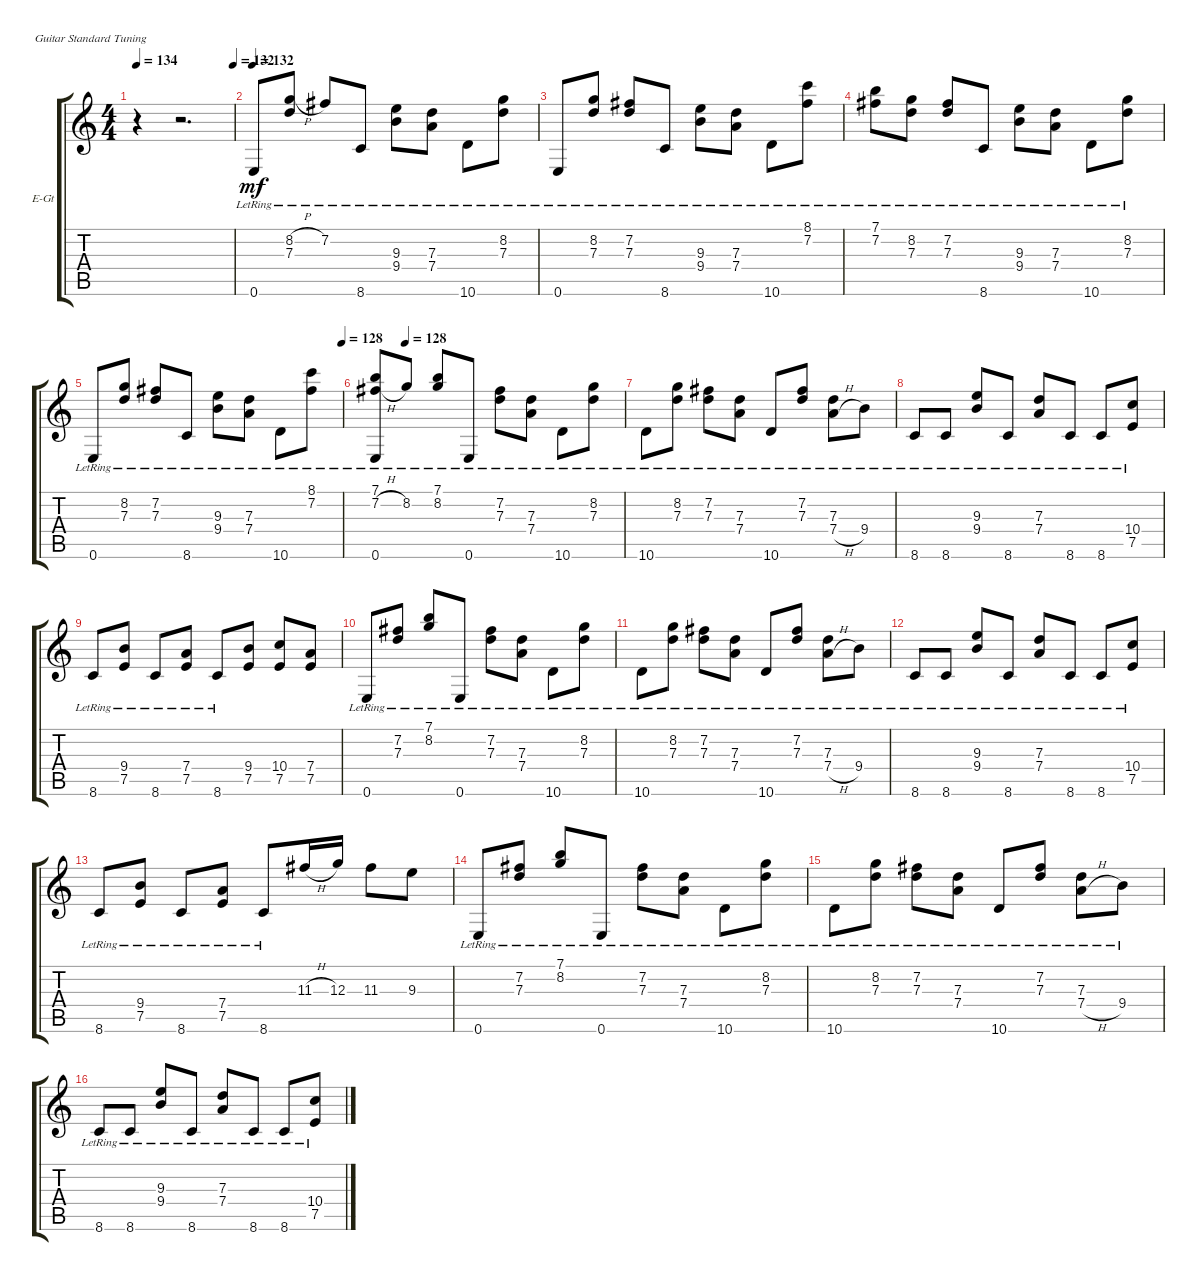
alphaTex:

\bracketExtendMode groupsimilarinstruments
\firstSystemTrackNameOrientation horizontal
\otherSystemsTrackNameOrientation horizontal
\track ("Gtr. III - Paul Masvidal (Clean Tone)" "E-Gt") {instrument electricguitarjazz}
\staff {score tabs}
\tuning (E4 B3 G3 D3 A2 E2)
\ts (4 4)
\tempo 134
\tempo (132 1)
\clef g2
\ks c
r.4{dy mf} r.2{d} |
\tempo 132
0.6{lr}.8 (8.2{h lr} 7.3{lr}).8 7.2{lr}.8 8.6{lr}.8 (9.3{lr} 9.4{lr}).8 (7.3{lr} 7.4{lr}).8 10.6{lr}.8 (8.2{lr} 7.3{lr}).8 |
0.6{lr}.8 (8.2{lr} 7.3{lr}).8 (7.2{lr} 7.3{lr}).8 8.6{lr}.8 (9.3{lr} 9.4{lr}).8 (7.3{lr} 7.4{lr}).8 10.6{lr}.8 (8.1{lr} 7.2{lr}).8 |
(7.1{lr} 7.2{lr}).8 (8.2{lr} 7.3{lr}).8 (7.2{lr} 7.3{lr}).8 8.6{lr}.8 (9.3{lr} 9.4{lr}).8 (7.3{lr} 7.4{lr}).8 10.6{lr}.8 (8.2{lr} 7.3{lr}).8 |
\tempo (128 1)
0.6{lr}.8 (8.2{lr} 7.3{lr}).8 (7.2{lr} 7.3{lr}).8 8.6{lr}.8 (9.3{lr} 9.4{lr}).8 (7.3{lr} 7.4{lr}).8 10.6{lr}.8 (8.1{lr} 7.2{lr}).8 |
\tempo (128 0.125)
(7.1{lr} 7.2{h lr} 0.6{lr}).8 8.2{lr}.8 (7.1{lr} 8.2{lr}).8 0.6{lr}.8 (7.2{lr} 7.3{lr}).8 (7.3{lr} 7.4{lr}).8 10.6{lr}.8 (8.2{lr} 7.3{lr}).8 |
10.6{lr}.8 (8.2{lr} 7.3{lr}).8 (7.2{lr} 7.3{lr}).8 (7.3{lr} 7.4{lr}).8 10.6{lr}.8 (7.2{lr} 7.3{lr}).8 (7.3{lr} 7.4{h lr}).8 9.4{lr}.8 |
8.6{lr}.8 8.6{lr}.8 (9.3{lr} 9.4{lr}).8 8.6{lr}.8 (7.3{lr} 7.4{lr}).8 8.6{lr}.8 8.6{lr}.8 (10.4{lr} 7.5{lr}).8 |
8.6{lr}.8 (9.4{lr} 7.5{lr}).8 8.6{lr}.8 (7.4{lr} 7.5{lr}).8 8.6{lr}.8 (9.4 7.5).8 (10.4 7.5).8 (7.4 7.5).8 |
0.6{lr}.8 (7.2{lr} 7.3{lr}).8 (7.1{lr} 8.2{lr}).8 0.6{lr}.8 (7.2{lr} 7.3{lr}).8 (7.3{lr} 7.4{lr}).8 10.6{lr}.8 (8.2{lr} 7.3{lr}).8 |
10.6{lr}.8 (8.2{lr} 7.3{lr}).8 (7.2{lr} 7.3{lr}).8 (7.3{lr} 7.4{lr}).8 10.6{lr}.8 (7.2{lr} 7.3{lr}).8 (7.3{lr} 7.4{h lr}).8 9.4{lr}.8 |
8.6{lr}.8 8.6{lr}.8 (9.3{lr} 9.4{lr}).8 8.6{lr}.8 (7.3{lr} 7.4{lr}).8 8.6{lr}.8 8.6{lr}.8 (10.4{lr} 7.5{lr}).8 |
8.6{lr}.8 (9.4{lr} 7.5{lr}).8 8.6{lr}.8 (7.4{lr} 7.5{lr}).8 8.6{lr}.8 11.3{h}.16 12.3.16 11.3.8 9.3.8 |
0.6{lr}.8 (7.2{lr} 7.3{lr}).8 (7.1{lr} 8.2{lr}).8 0.6{lr}.8 (7.2{lr} 7.3{lr}).8 (7.3{lr} 7.4{lr}).8 10.6{lr}.8 (8.2{lr} 7.3{lr}).8 |
10.6{lr}.8 (8.2{lr} 7.3{lr}).8 (7.2{lr} 7.3{lr}).8 (7.3{lr} 7.4{lr}).8 10.6{lr}.8 (7.2{lr} 7.3{lr}).8 (7.3{lr} 7.4{h lr}).8 9.4{lr}.8 |
8.6{lr}.8 8.6{lr}.8 (9.3{lr} 9.4{lr}).8 8.6{lr}.8 (7.3{lr} 7.4{lr}).8 8.6{lr}.8 8.6{lr}.8 (10.4{lr} 7.5{lr}).8
